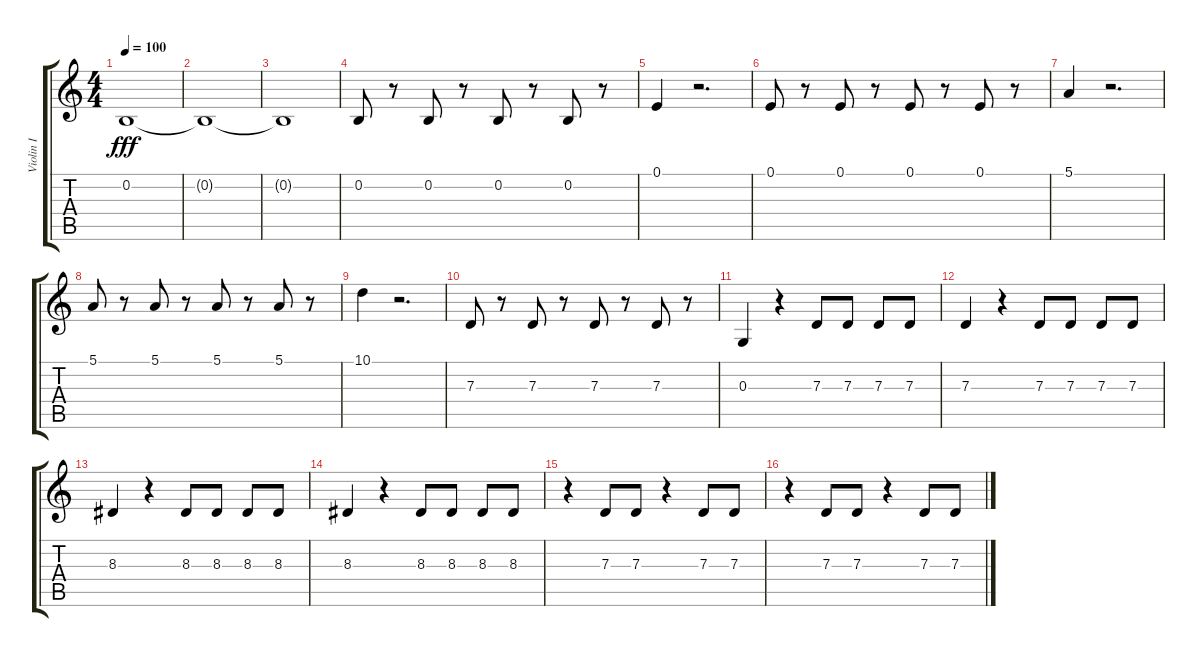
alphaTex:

\track ("Violin I" "Violin I") {instrument stringensemble1}
\staff {score tabs}
\tuning (E4 B3 G3 D3 A2 E2) {hide}
\ts (4 4)
\tempo 100
\clef g2
\ks c
0.2.1{dy fff} |
0.2{t}.1 |
0.2{t}.1 |
0.2.8 r.8 0.2.8 r.8 0.2.8 r.8 0.2.8 r.8 |
0.1.4 r.2{d} |
0.1.8 r.8 0.1.8 r.8 0.1.8 r.8 0.1.8 r.8 |
5.1.4 r.2{d} |
5.1.8 r.8 5.1.8 r.8 5.1.8 r.8 5.1.8 r.8 |
10.1.4 r.2{d} |
7.3.8 r.8 7.3.8 r.8 7.3.8 r.8 7.3.8 r.8 |
0.3.4 r.4 7.3.8 7.3.8 7.3.8 7.3.8 |
7.3.4 r.4 7.3.8 7.3.8 7.3.8 7.3.8 |
8.3.4 r.4 8.3.8 8.3.8 8.3.8 8.3.8 |
8.3.4 r.4 8.3.8 8.3.8 8.3.8 8.3.8 |
r.4 7.3.8 7.3.8 r.4 7.3.8 7.3.8 |
r.4 7.3.8 7.3.8 r.4 7.3.8 7.3.8
